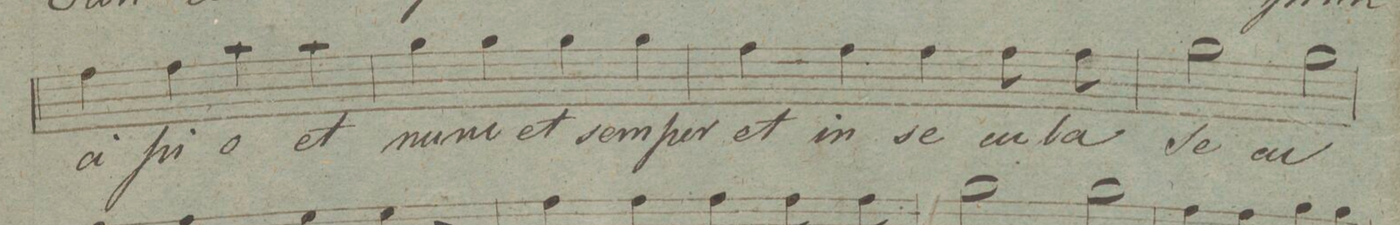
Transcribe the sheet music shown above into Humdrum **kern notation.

**kern	**text	**dynam
*I"Alto.	*	*
*clefC3	*	*
*k[f#c#g#d#]	*	*
*met(c|)	*	*
*M2/2	*	*
4g#\	-ci-	.
4g#\	-pi-	.
4b\	-o	.
4b\	et	.
=96	=96	=96
4a\	nunc	.
4a\	et	.
4a\	sem-	.
4a\	-per	.
=97	=97	=97
4g#\	et	.
4g#\	in	.
4g#\	se-	.
8g#\	-cu-	.
8g#\	-la	.
=98	=98	=98
2a\	Se-	.
2a\	-cu-	.
=99	=99	=99
*-	*-	*-
